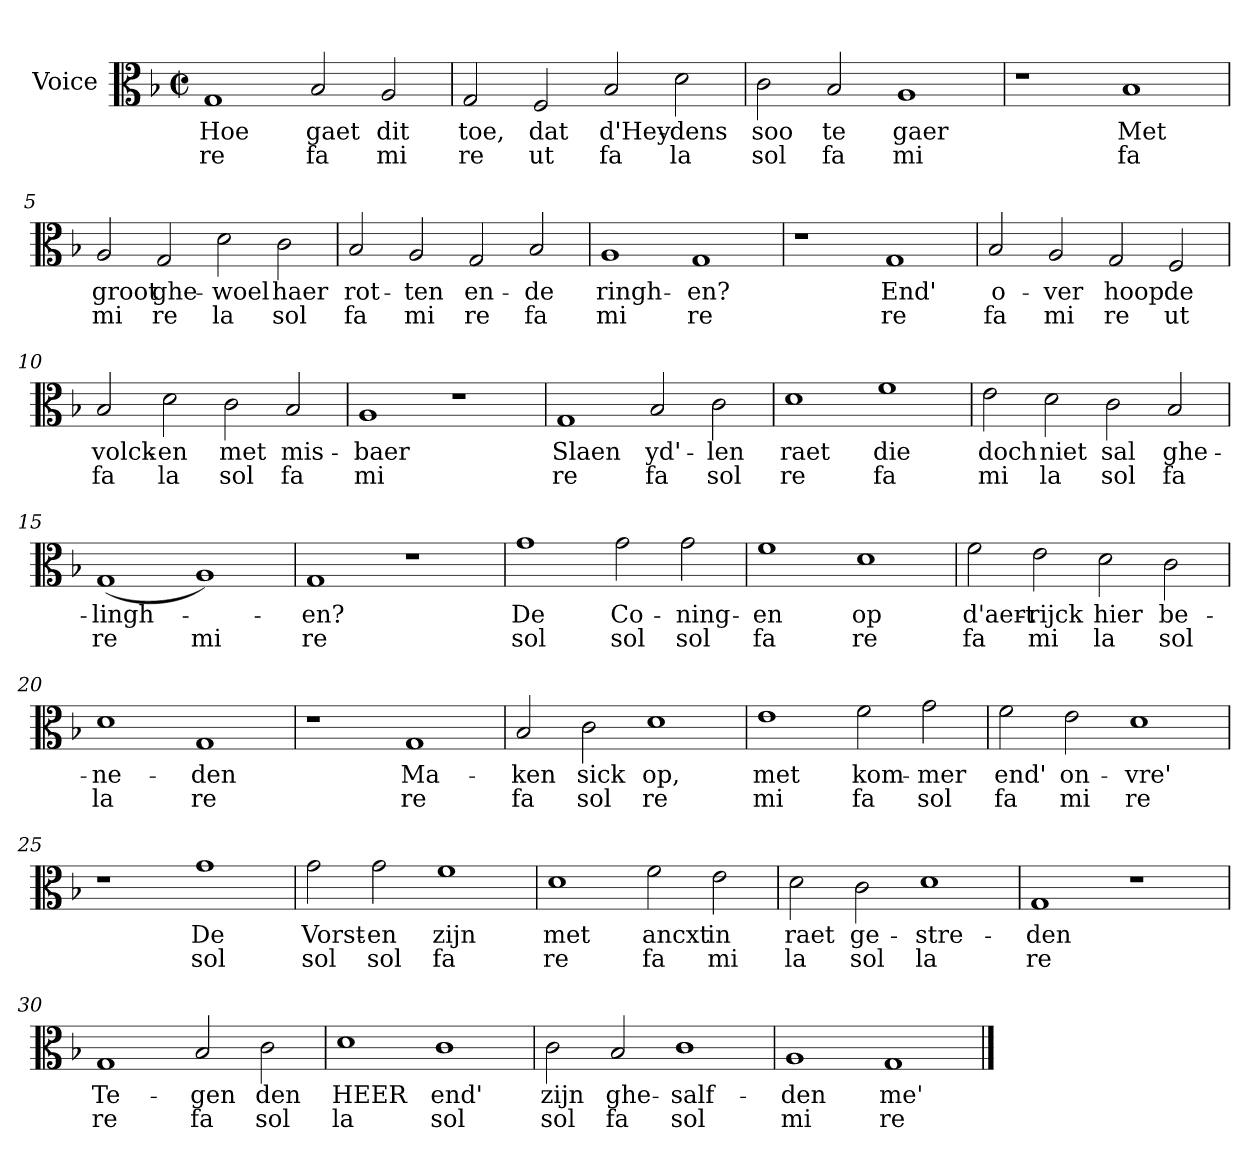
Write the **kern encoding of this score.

**kern	**text	**text
*part1	*part1	*part1
*staff1	*staff1	*staff1
*I"Voice	*	*
*I'Vo.	*	*
*clefC3	*	*
*k[b-]	*	*
*M4/2	*	*
*met(c|)	*	*
=1	=1	=1
1G	Hoe	re
2B-/	gaet	fa
2A/	dit	mi
=2	=2	=2
2G/	toe,	re
2F/	dat	ut
2B-/	d'Hey-	fa
2d\	-dens	la
=3	=3	=3
2c\	soo	sol
2B-/	te	fa
1A	gaer	mi
=4	=4	=4
1r	.	.
1B-	Met	fa
=5	=5	=5
2A/	groot	mi
2G/	ghe-	re
2d\	-woel	la
2c\	haer	sol
=6	=6	=6
2B-/	rot-	fa
2A/	-ten	mi
2G/	en-	re
2B-/	-de	fa
=7	=7	=7
1A	ringh-	mi
1G	-en?	re
=8	=8	=8
1r	.	.
1G	End'	re
=9	=9	=9
2B-/	o-	fa
2A/	-ver	mi
2G/	hoop	re
2F/	de	ut
=10	=10	=10
2B-/	volck-	fa
2d\	-en	la
2c\	met	sol
2B-/	mis-	fa
=11	=11	=11
1A	-baer	mi
1r	.	.
=12	=12	=12
1G	Slaen	re
2B-/	yd'-	fa
2c\	-len	sol
=13	=13	=13
1d	raet	re
1f	die	fa
=14	=14	=14
2e\	doch	mi
2d\	niet	la
2c\	sal	sol
2B-/	ghe-	fa
=15	=15	=15
(1G	-lingh-	re
1A)	.	mi
=16	=16	=16
1G	-en?	re
1r	.	.
=17	=17	=17
1g	De	sol
2g\	Co-	sol
2g\	-ning-	sol
=18	=18	=18
1f	-en	fa
1d	op	re
=19	=19	=19
2f\	d'aert-	fa
2e\	-rijck	mi
2d\	hier	la
2c\	be-	sol
=20	=20	=20
1d	-ne-	la
1G	-den	re
=21	=21	=21
1r	.	.
1G	Ma-	re
=22	=22	=22
2B-/	-ken	fa
2c\	sick	sol
1d	op,	re
=23	=23	=23
1e	met	mi
2f\	kom-	fa
2g\	-mer	sol
=24	=24	=24
2f\	end'	fa
2e\	on-	mi
1d	-vre'	re
=25	=25	=25
1r	.	.
1g	De	sol
=26	=26	=26
2g\	Vorst-	sol
2g\	-en	sol
1f	zijn	fa
=27	=27	=27
1d	met	re
2f\	ancxt	fa
2e\	in	mi
=28	=28	=28
2d\	raet	la
2c\	ge-	sol
1d	-stre-	la
=29	=29	=29
1G	-den	re
1r	.	.
=30	=30	=30
1G	Te-	re
2B-/	-gen	fa
2c\	den	sol
=31	=31	=31
1d	HEER	la
1c	end'	sol
=32	=32	=32
2c\	zijn	sol
2B-/	ghe-	fa
1c	-salf-	sol
=33	=33	=33
1A	-den	mi
1G	me'	re
==	==	==
*-	*-	*-
